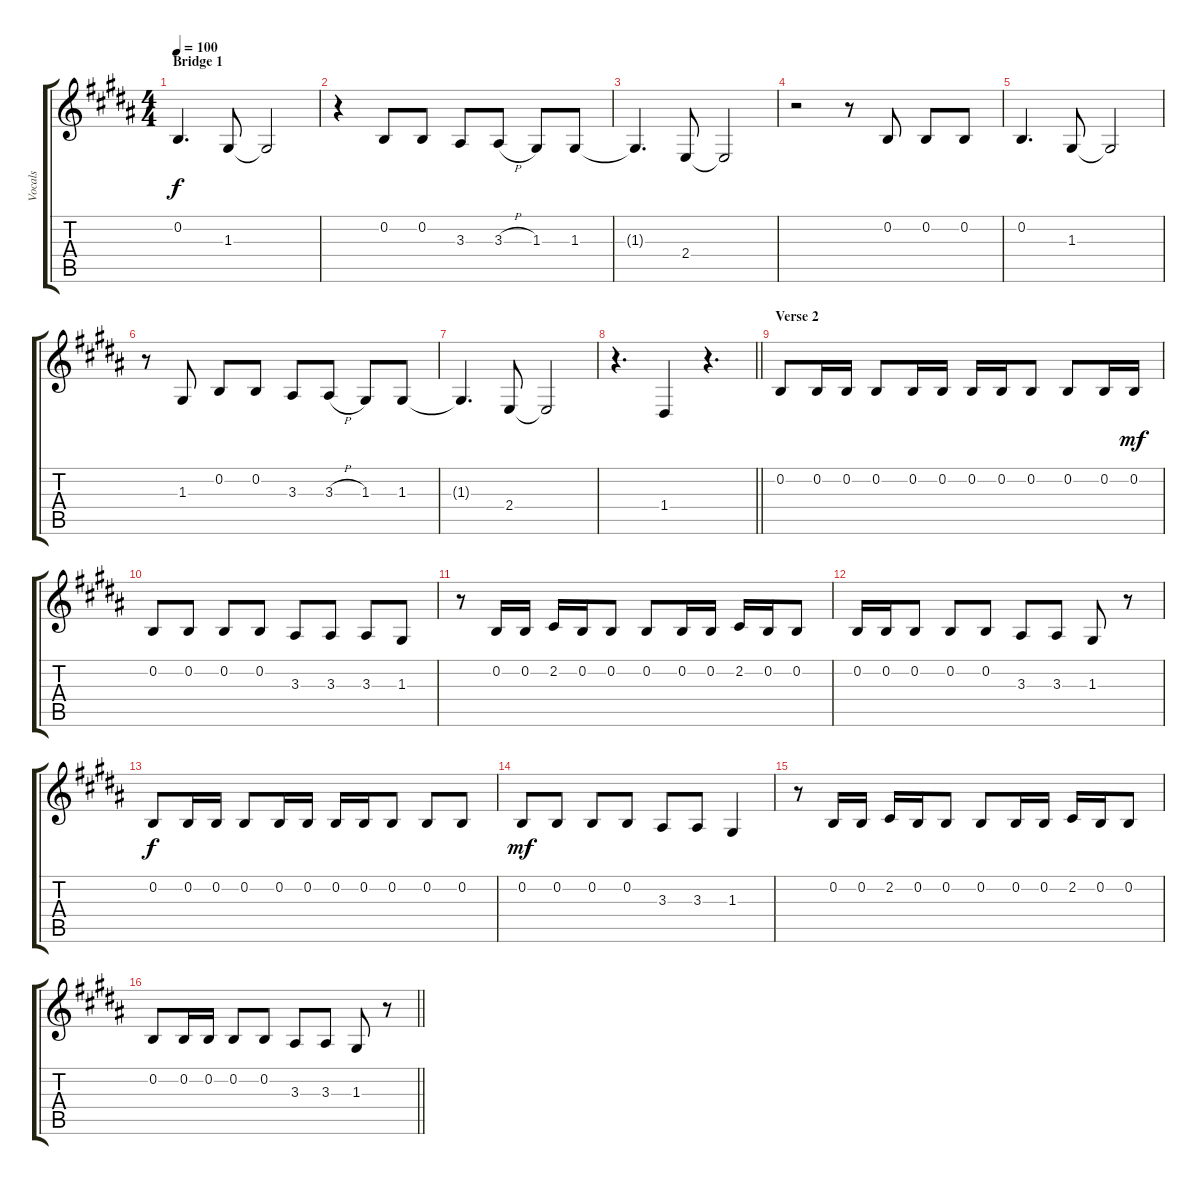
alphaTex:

\track ("Vocals" "Vocals") {instrument lead2sawtooth}
\staff {score tabs}
\tuning (E4 B3 G3 D3 A2 E2) {hide}
\ts (4 4)
\section ("" "Bridge 1")
\tempo 100
\clef g2
\ks b
0.2.4{d dy f} 1.3.8 1.3{t}.2 |
r.4 0.2.8 0.2.8 3.3.8 3.3{h}.8 1.3.8 1.3.8 |
1.3{t}.4{d} 2.4.8 2.4{t}.2 |
r.2 r.8 0.2.8 0.2.8 0.2.8 |
0.2.4{d} 1.3.8 1.3{t}.2 |
r.8 1.3.8 0.2.8 0.2.8 3.3.8 3.3{h}.8 1.3.8 1.3.8 |
1.3{t}.4{d} 2.4.8 2.4{t}.2 |
\barLineRight lightlight
r.4{d} 1.4.4 r.4{d} |
\section ("" "Verse 2")
0.2.8 0.2.16 0.2.16 0.2.8 0.2.16 0.2.16 0.2.16 0.2.16 0.2.8 0.2.8 0.2.16 0.2.16{dy mf} |
0.2.8 0.2.8 0.2.8 0.2.8 3.3.8 3.3.8 3.3.8 1.3.8 |
r.8 0.2.16 0.2.16 2.2.16 0.2.16 0.2.8 0.2.8 0.2.16 0.2.16 2.2.16 0.2.16 0.2.8 |
0.2.16 0.2.16 0.2.8 0.2.8 0.2.8 3.3.8 3.3.8 1.3.8 r.8 |
0.2.8{dy f} 0.2.16 0.2.16 0.2.8 0.2.16 0.2.16 0.2.16 0.2.16 0.2.8 0.2.8 0.2.8 |
0.2.8{dy mf} 0.2.8 0.2.8 0.2.8 3.3.8 3.3.8 1.3.4 |
r.8 0.2.16 0.2.16 2.2.16 0.2.16 0.2.8 0.2.8 0.2.16 0.2.16 2.2.16 0.2.16 0.2.8 |
\barLineRight lightlight
0.2.8 0.2.16 0.2.16 0.2.8 0.2.8 3.3.8 3.3.8 1.3.8 r.8
